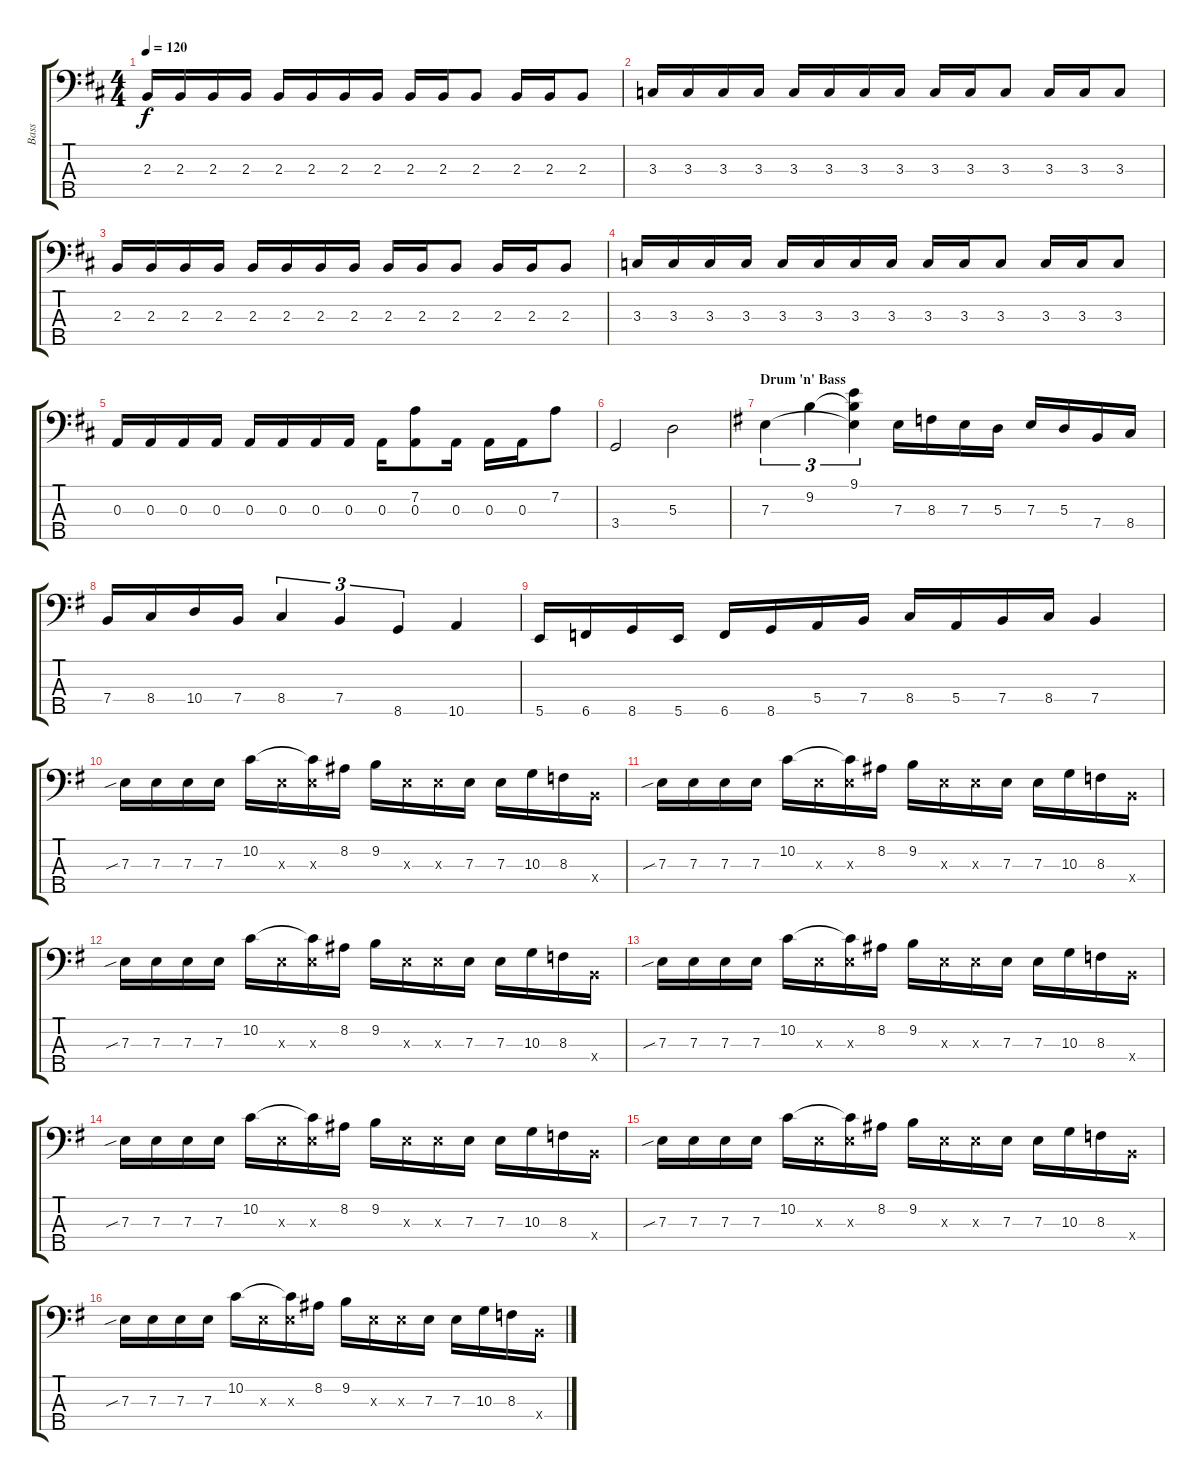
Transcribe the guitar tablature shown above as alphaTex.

\track ("Bass" "Bass") {instrument electricbassfinger}
\staff {score tabs}
\tuning (G2 D2 A1 E1 B0) {hide}
\ts (4 4)
\tempo 120
\clef f4
\ks bminor
2.3.16{dy f} 2.3.16 2.3.16 2.3.16 2.3.16 2.3.16 2.3.16 2.3.16 2.3.16 2.3.16 2.3.8 2.3.16 2.3.16 2.3.8 |
3.3.16 3.3.16 3.3.16 3.3.16 3.3.16 3.3.16 3.3.16 3.3.16 3.3.16 3.3.16 3.3.8 3.3.16 3.3.16 3.3.8 |
2.3.16 2.3.16 2.3.16 2.3.16 2.3.16 2.3.16 2.3.16 2.3.16 2.3.16 2.3.16 2.3.8 2.3.16 2.3.16 2.3.8 |
3.3.16 3.3.16 3.3.16 3.3.16 3.3.16 3.3.16 3.3.16 3.3.16 3.3.16 3.3.16 3.3.8 3.3.16 3.3.16 3.3.8 |
0.3.16 0.3.16 0.3.16 0.3.16 0.3.16 0.3.16 0.3.16 0.3.16 0.3.16 (7.2 0.3).8 0.3.16 0.3.16 0.3.16 7.2.8 |
3.4.2 5.3.2 |
\section ("" "Drum 'n' Bass")
\ks eminor
7.3.4{tu (3 2)} 9.2.4{tu (3 2)} (9.1 9.2{t} 7.3{t}).4{tu (3 2)} 7.3.16 8.3.16 7.3.16 5.3.16 7.3.16 5.3.16 7.4.16 8.4.16 |
7.4.16 8.4.16 10.4.16 7.4.16 8.4.4{tu (3 2)} 7.4.4{tu (3 2)} 8.5.4{tu (3 2)} 10.5.4 |
5.5.16 6.5.16 8.5.16 5.5.16 6.5.16 8.5.16 5.4.16 7.4.16 8.4.16 5.4.16 7.4.16 8.4.16 7.4.4 |
7.3{sib}.16 7.3.16 7.3.16 7.3.16 10.2.16 7.3{x}.16 (10.2{t} 7.3{x}).16 8.2.16 9.2.16 7.3{x}.16 7.3{x}.16 7.3.16 7.3.16 10.3.16 8.3.16 7.4{x}.16 |
7.3{sib}.16 7.3.16 7.3.16 7.3.16 10.2.16 7.3{x}.16 (10.2{t} 7.3{x}).16 8.2.16 9.2.16 7.3{x}.16 7.3{x}.16 7.3.16 7.3.16 10.3.16 8.3.16 7.4{x}.16 |
7.3{sib}.16 7.3.16 7.3.16 7.3.16 10.2.16 7.3{x}.16 (10.2{t} 7.3{x}).16 8.2.16 9.2.16 7.3{x}.16 7.3{x}.16 7.3.16 7.3.16 10.3.16 8.3.16 7.4{x}.16 |
7.3{sib}.16 7.3.16 7.3.16 7.3.16 10.2.16 7.3{x}.16 (10.2{t} 7.3{x}).16 8.2.16 9.2.16 7.3{x}.16 7.3{x}.16 7.3.16 7.3.16 10.3.16 8.3.16 7.4{x}.16 |
7.3{sib}.16 7.3.16 7.3.16 7.3.16 10.2.16 7.3{x}.16 (10.2{t} 7.3{x}).16 8.2.16 9.2.16 7.3{x}.16 7.3{x}.16 7.3.16 7.3.16 10.3.16 8.3.16 7.4{x}.16 |
7.3{sib}.16 7.3.16 7.3.16 7.3.16 10.2.16 7.3{x}.16 (10.2{t} 7.3{x}).16 8.2.16 9.2.16 7.3{x}.16 7.3{x}.16 7.3.16 7.3.16 10.3.16 8.3.16 7.4{x}.16 |
7.3{sib}.16 7.3.16 7.3.16 7.3.16 10.2.16 7.3{x}.16 (10.2{t} 7.3{x}).16 8.2.16 9.2.16 7.3{x}.16 7.3{x}.16 7.3.16 7.3.16 10.3.16 8.3.16 7.4{x}.16
